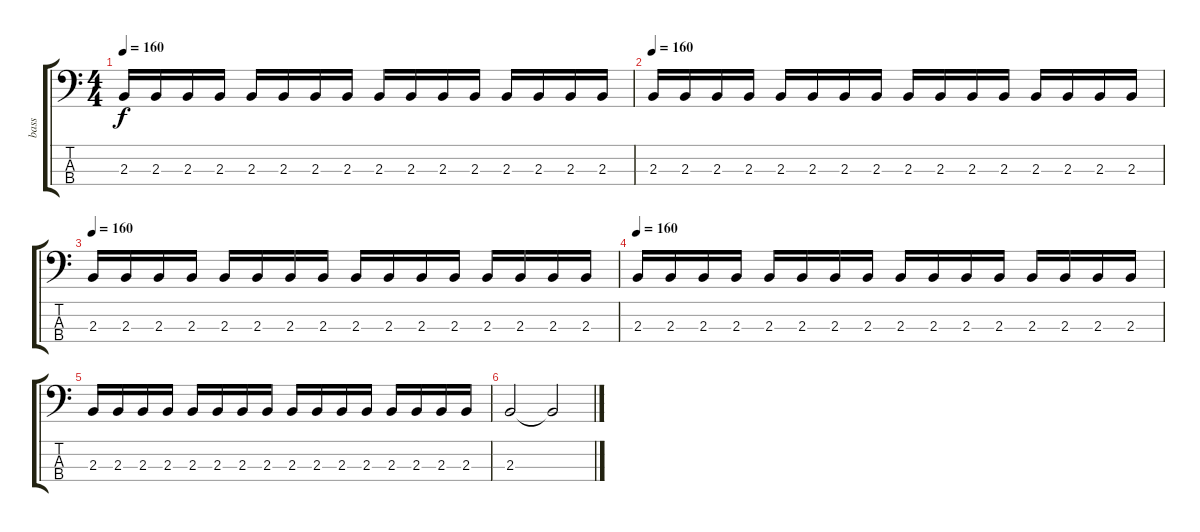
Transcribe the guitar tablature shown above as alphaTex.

\track ("bass" "bass") {instrument electricbasspick}
\staff {score tabs}
\tuning (G2 D2 A1 E1) {hide}
\ts (4 4)
\tempo 160
\clef f4
\ks c
2.3.16{dy f volume 10} 2.3.16 2.3.16 2.3.16 2.3.16 2.3.16 2.3.16 2.3.16 2.3.16 2.3.16 2.3.16 2.3.16 2.3.16 2.3.16 2.3.16 2.3.16 |
\tempo 160
2.3.16{volume 10} 2.3.16 2.3.16 2.3.16 2.3.16 2.3.16 2.3.16 2.3.16 2.3.16 2.3.16 2.3.16 2.3.16 2.3.16 2.3.16 2.3.16 2.3.16 |
\tempo 160
2.3.16{volume 10} 2.3.16 2.3.16 2.3.16 2.3.16 2.3.16 2.3.16 2.3.16 2.3.16 2.3.16 2.3.16 2.3.16 2.3.16 2.3.16 2.3.16 2.3.16 |
\tempo 160
2.3.16{volume 10} 2.3.16 2.3.16 2.3.16 2.3.16 2.3.16 2.3.16 2.3.16 2.3.16 2.3.16 2.3.16 2.3.16 2.3.16 2.3.16 2.3.16 2.3.16 |
2.3.16{volume 10} 2.3.16 2.3.16 2.3.16 2.3.16 2.3.16 2.3.16 2.3.16 2.3.16 2.3.16 2.3.16 2.3.16 2.3.16 2.3.16 2.3.16 2.3.16 |
2.3.2 2.3{t}.2
